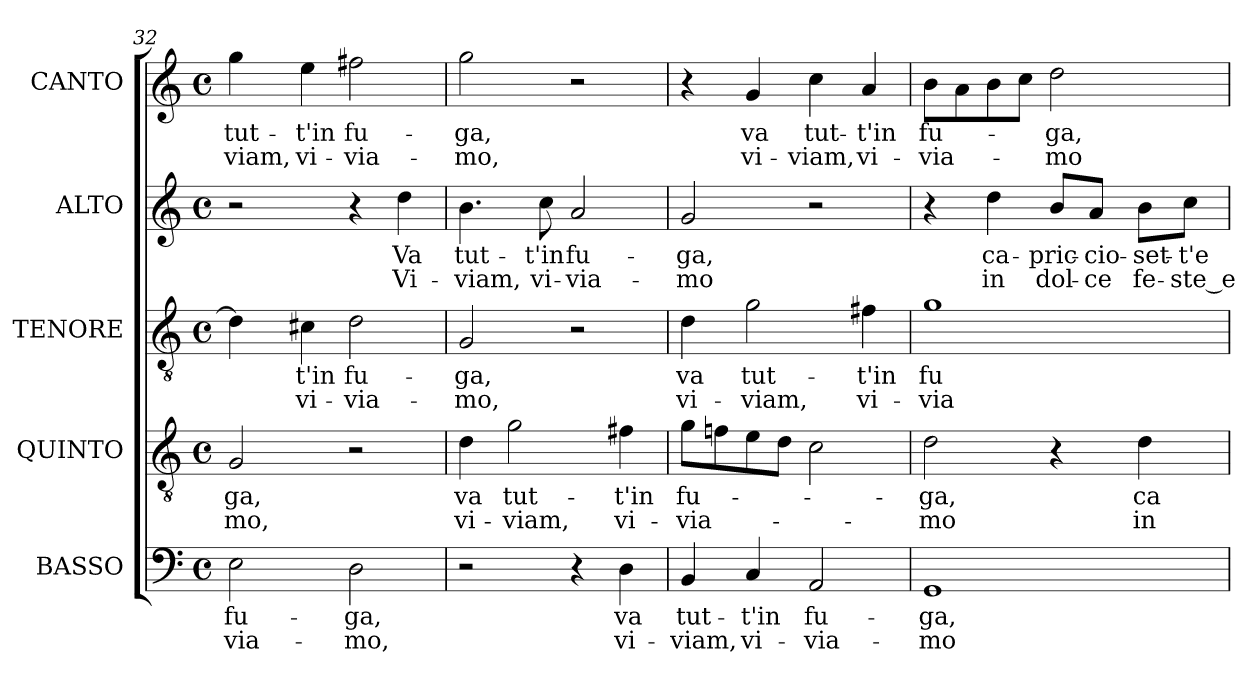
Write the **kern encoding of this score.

**kern	**text	**text	**kern	**text	**text	**kern	**text	**text	**kern	**text	**text	**kern	**text	**text
*part5	*part5	*part5	*part4	*part4	*part4	*part3	*part3	*part3	*part2	*part2	*part2	*part1	*part1	*part1
*staff5	*staff5	*staff5	*staff4	*staff4	*staff4	*staff3	*staff3	*staff3	*staff2	*staff2	*staff2	*staff1	*staff1	*staff1
*I"BASSO	*	*	*I"QUINTO	*	*	*I"TENORE	*	*	*I"ALTO	*	*	*I"CANTO	*	*
*I'B	*	*	*I'T	*	*	*	*	*	*	*	*	*	*	*
!!LO:LB:g=z
*clefF4	*	*	*clefGv2	*	*	*clefGv2	*	*	*clefG2	*	*	*clefG2	*	*
*	*	*	*ITrd7c12	*	*	*ITrd7c12	*	*	*	*	*	*	*	*
*k[]	*	*	*k[]	*	*	*k[]	*	*	*k[]	*	*	*k[]	*	*
*C:	*	*	*C:	*	*	*C:	*	*	*C:	*	*	*C:	*	*
*M4/4	*	*	*M4/4	*	*	*M4/4	*	*	*M4/4	*	*	*M4/4	*	*
*met(c)	*	*	*met(c)	*	*	*met(c)	*	*	*met(c)	*	*	*met(c)	*	*
=32	=32	=32	=32	=32	=32	=32	=32	=32	=32	=32	=32	=32	=32	=32
!	!LO:LY:b:color=#000000	!LO:LY:b:color=#000000	!	!	!	!	!	!	!	!	!	!	!	!
!	!	!	!	!LO:LY:b:color=#000000	!LO:LY:b:color=#000000	!	!	!	!	!	!	!	!	!
!	!	!	!	!	!	!	!	!	!	!	!	!	!LO:LY:b:color=#000000	!LO:LY:b:color=#000000
2Ei\	fu-	-via-	2GGi/	-ga,	-mo,	4Di\]	.	.	2r	.	.	4ggi\	tut-	-viam,
!	!	!	!	!	!	!	!LO:LY:b:color=#000000	!LO:LY:b:color=#000000	!	!	!	!	!	!
!	!	!	!	!	!	!	!	!	!	!	!	!	!LO:LY:b:color=#000000	!LO:LY:b:color=#000000
.	.	.	.	.	.	4C#Xi\	-t'in	vi-	.	.	.	4eei\	-t'in	vi-
!	!LO:LY:b:color=#000000	!LO:LY:b:color=#000000	!	!	!	!	!	!	!	!	!	!	!	!
!	!	!	!	!	!	!	!LO:LY:b:color=#000000	!LO:LY:b:color=#000000	!	!	!	!	!	!
!	!	!	!	!	!	!	!	!	!	!	!	!	!LO:LY:b:color=#000000	!LO:LY:b:color=#000000
2Di\	-ga,	-mo,	2r	.	.	2Di\	fu-	-via-	4r	.	.	2ff#Xi\	fu-	-via-
!	!	!	!	!	!	!	!	!	!	!LO:LY:b:color=#000000	!LO:LY:b:color=#000000	!	!	!
.	.	.	.	.	.	.	.	.	4ddi\	Va	Vi-	.	.	.
=33	=33	=33	=33	=33	=33	=33	=33	=33	=33	=33	=33	=33	=33	=33
!	!	!	!	!LO:LY:b:color=#000000	!LO:LY:b:color=#000000	!	!	!	!	!	!	!	!	!
!	!	!	!	!	!	!	!LO:LY:b:color=#000000	!LO:LY:b:color=#000000	!	!	!	!	!	!
!	!	!	!	!	!	!	!	!	!	!LO:LY:b:color=#000000	!LO:LY:b:color=#000000	!	!	!
!	!	!	!	!	!	!	!	!	!	!	!	!	!LO:LY:b:color=#000000	!LO:LY:b:color=#000000
2r	.	.	4Di\	va	vi-	2GGi/	-ga,	-mo,	4.bi\	tut-	-viam,	2ggi\	-ga,	-mo,
!	!	!	!	!LO:LY:b:color=#000000	!LO:LY:b:color=#000000	!	!	!	!	!	!	!	!	!
.	.	.	2Gi\	tut-	-viam,	.	.	.	.	.	.	.	.	.
!	!	!	!	!	!	!	!	!	!	!LO:LY:b:color=#000000	!LO:LY:b:color=#000000	!	!	!
.	.	.	.	.	.	.	.	.	8cci\	-t'in	vi-	.	.	.
!	!	!	!	!	!	!	!	!	!	!LO:LY:b:color=#000000	!LO:LY:b:color=#000000	!	!	!
4r	.	.	.	.	.	2r	.	.	2ai/	fu-	-via-	2r	.	.
!	!LO:LY:b:color=#000000	!LO:LY:b:color=#000000	!	!	!	!	!	!	!	!	!	!	!	!
!	!	!	!	!LO:LY:b:color=#000000	!LO:LY:b:color=#000000	!	!	!	!	!	!	!	!	!
4Di\	va	vi-	4F#Xi\	-t'in	vi-	.	.	.	.	.	.	.	.	.
=34	=34	=34	=34	=34	=34	=34	=34	=34	=34	=34	=34	=34	=34	=34
!	!LO:LY:b:color=#000000	!LO:LY:b:color=#000000	!	!	!	!	!	!	!	!	!	!	!	!
!	!	!	!	!LO:LY:b:color=#000000	!LO:LY:b:color=#000000	!	!	!	!	!	!	!	!	!
!	!	!	!	!	!	!	!LO:LY:b:color=#000000	!LO:LY:b:color=#000000	!	!	!	!	!	!
!	!	!	!	!	!	!	!	!	!	!LO:LY:b:color=#000000	!LO:LY:b:color=#000000	!	!	!
4BBi/	tut-	-viam,	8Gi\L	fu-	-via-	4Di\	va	vi-	2gi/	-ga,	-mo	4r	.	.
.	.	.	8Fni\	.	.	.	.	.	.	.	.	.	.	.
!	!LO:LY:b:color=#000000	!LO:LY:b:color=#000000	!	!	!	!	!	!	!	!	!	!	!	!
!	!	!	!	!	!	!	!LO:LY:b:color=#000000	!LO:LY:b:color=#000000	!	!	!	!	!	!
!	!	!	!	!	!	!	!	!	!	!	!	!	!LO:LY:b:color=#000000	!LO:LY:b:color=#000000
4Ci/	-t'in	vi-	8Ei\	.	.	2Gi\	tut-	-viam,	.	.	.	4gi/	va	vi-
.	.	.	8Di\J	.	.	.	.	.	.	.	.	.	.	.
!	!LO:LY:b:color=#000000	!LO:LY:b:color=#000000	!	!	!	!	!	!	!	!	!	!	!	!
!	!	!	!	!	!	!	!	!	!	!	!	!	!LO:LY:b:color=#000000	!LO:LY:b:color=#000000
2AAi/	fu-	-via-	2Ci\	.	.	.	.	.	2r	.	.	4cci\	tut-	-viam,
!	!	!	!	!	!	!	!LO:LY:b:color=#000000	!LO:LY:b:color=#000000	!	!	!	!	!	!
!	!	!	!	!	!	!	!	!	!	!	!	!	!LO:LY:b:color=#000000	!LO:LY:b:color=#000000
.	.	.	.	.	.	4F#Xi\	-t'in	vi-	.	.	.	4ai/	-t'in	vi-
=35	=35	=35	=35	=35	=35	=35	=35	=35	=35	=35	=35	=35	=35	=35
!	!LO:LY:b:color=#000000	!LO:LY:b:color=#000000	!	!	!	!	!	!	!	!	!	!	!	!
!	!	!	!	!LO:LY:b:color=#000000	!LO:LY:b:color=#000000	!	!	!	!	!	!	!	!	!
!	!	!	!	!	!	!	!LO:LY:b:color=#000000	!LO:LY:b:color=#000000	!	!	!	!	!	!
!	!	!	!	!	!	!	!	!	!	!	!	!	!LO:LY:b:color=#000000	!LO:LY:b:color=#000000
1GGi	-ga,	-mo	2Di\	-ga,	-mo	1Gi	fu-	-via-	4r	.	.	8bi\L	fu-	-via-
.	.	.	.	.	.	.	.	.	.	.	.	8ai\	.	.
!	!	!	!	!	!	!	!	!	!	!LO:LY:b:color=#000000	!LO:LY:b:color=#000000	!	!	!
.	.	.	.	.	.	.	.	.	4ddi\	ca-	in	8bi\	.	.
.	.	.	.	.	.	.	.	.	.	.	.	8cci\J	.	.
!	!	!	!	!	!	!	!	!	!	!LO:LY:b:color=#000000	!LO:LY:b:color=#000000	!	!	!
!	!	!	!	!	!	!	!	!	!	!	!	!	!LO:LY:b:color=#000000	!LO:LY:b:color=#000000
.	.	.	4r	.	.	.	.	.	8bi/L	-pric-	dol-	2ddi\	-ga,	-mo
!	!	!	!	!	!	!	!	!	!	!LO:LY:b:color=#000000	!LO:LY:b:color=#000000	!	!	!
.	.	.	.	.	.	.	.	.	8ai/J	-cio-	-ce	.	.	.
!	!	!	!	!LO:LY:b:color=#000000	!LO:LY:b:color=#000000	!	!	!	!	!	!	!	!	!
!	!	!	!	!	!	!	!	!	!	!LO:LY:b:color=#000000	!LO:LY:b:color=#000000	!	!	!
.	.	.	4Di\	ca-	in	.	.	.	8bi\L	-set-	fe-	.	.	.
!	!	!	!	!	!	!	!	!	!	!LO:LY:b:color=#000000	!LO:LY:b:color=#000000	!	!	!
.	.	.	.	.	.	.	.	.	8cci\J	-t'e	-ste_e	.	.	.
=	=	=	=	=	=	=	=	=	=	=	=	=	=	=
*-	*-	*-	*-	*-	*-	*-	*-	*-	*-	*-	*-	*-	*-	*-
